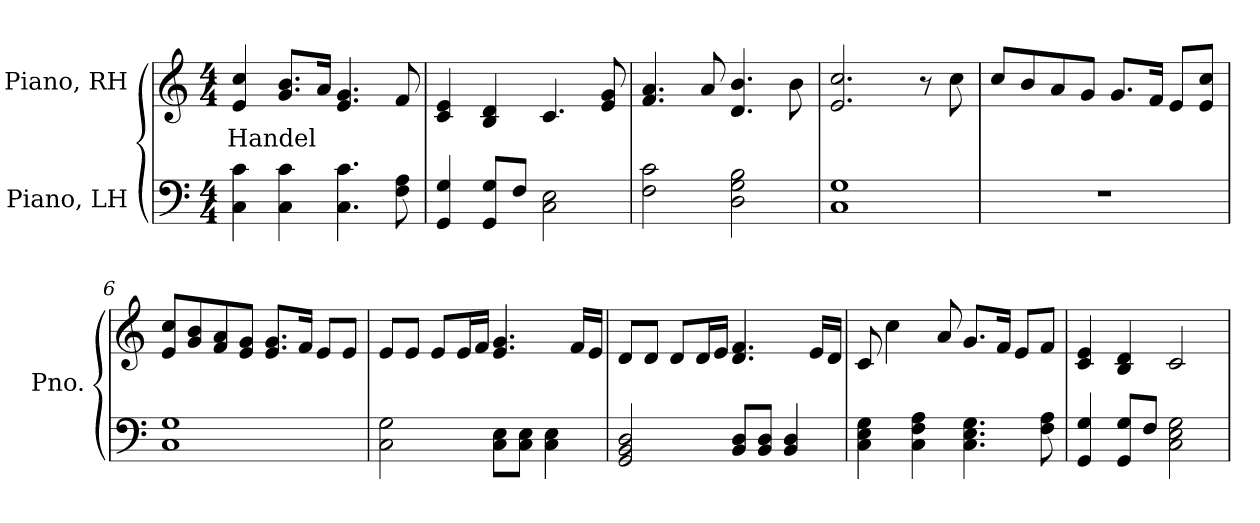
**kern	**kern	**text
*part2	*part1	*part1
*staff2	*staff1	*staff1
*I"Piano, LH	*I"Piano, RH	*
*I'Pno.	*I'Pno.	*
*clefF4	*clefG2	*
*k[]	*k[]	*
*M4/4	*M4/4	*
*MM80	*MM80	*
=1	=1	=1
!	!	!LO:LY:b
4C\ 4c\	4e/ 4cc/	Handel
4C\ 4c\	8.g/ 8.b/L	.
.	16a/Jk	.
4.C\ 4.c\	4.e/ 4.g/	.
8F\ 8A\	8f/	.
=2	=2	=2
4GG/ 4G/	4c/ 4e/	.
8GG/ 8G/L	4B/ 4d/	.
8F/J	.	.
2C\ 2E\	4.c/	.
.	8e/ 8g/	.
=3	=3	=3
2F\ 2c\	4.f/ 4.a/	.
.	8a/	.
2D\ 2G\ 2B\	4.d/ 4.b/	.
.	8b\	.
=4	=4	=4
1C 1G	2.e/ 2.cc/	.
.	8r	.
.	8cc\	.
=5	=5	=5
1r	8cc/L	.
.	8b/	.
.	8a/	.
.	8g/J	.
.	8.g/L	.
.	16f/Jk	.
.	8e/L	.
.	8e/ 8cc/J	.
!!LO:LB:g=z
=6	=6	=6
1C 1G	8e/ 8cc/L	.
.	8g/ 8b/	.
.	8f/ 8a/	.
.	8e/ 8g/J	.
.	8.e/ 8.g/L	.
.	16f/Jk	.
.	8e/L	.
.	8e/J	.
=7	=7	=7
2C\ 2G\	8e/L	.
.	8e/J	.
.	8e/L	.
.	16e/L	.
.	16f/JJ	.
8C\ 8E\L	4.e/ 4.g/	.
8C\ 8E\J	.	.
4C\ 4E\	.	.
.	16f/LL	.
.	16e/JJ	.
=8	=8	=8
2GG/ 2BB/ 2D/	8d/L	.
.	8d/J	.
.	8d/L	.
.	16d/L	.
.	16e/JJ	.
8BB/ 8D/L	4.d/ 4.f/	.
8BB/ 8D/J	.	.
4BB/ 4D/	.	.
.	16e/LL	.
.	16d/JJ	.
=9	=9	=9
4C\ 4E\ 4G\	8c/	.
.	4cc\	.
4C\ 4F\ 4A\	.	.
.	8a/	.
4.C\ 4.E\ 4.G\	8.g/L	.
.	16f/Jk	.
.	8e/L	.
8F\ 8A\	8f/J	.
=10	=10	=10
4GG/ 4G/	4c/ 4e/	.
8GG/ 8G/L	4B/ 4d/	.
8F/J	.	.
2C\ 2E\ 2G\	2c/	.
=	=	=
*-	*-	*-
